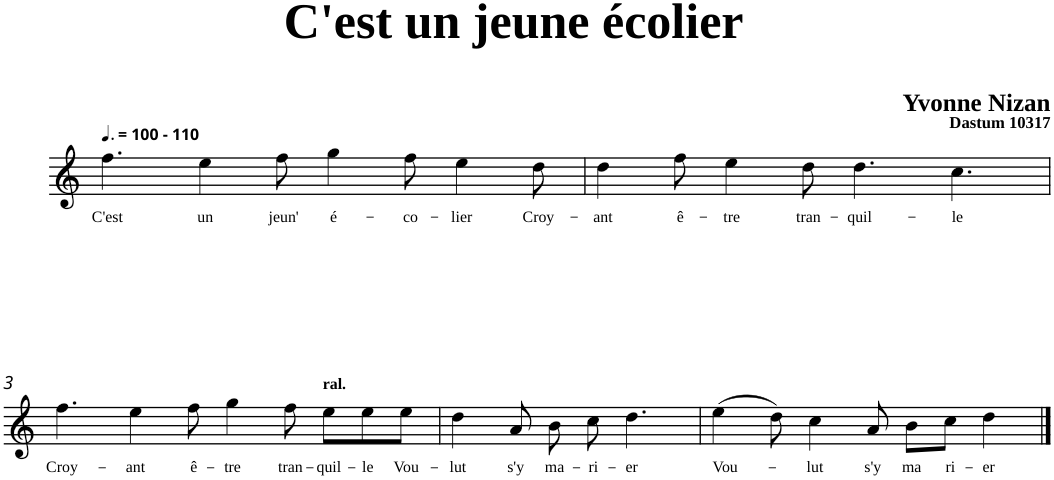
**kern	**text
*part1	*part1
*staff1	*staff1
*clefG2	*
*k[]	*
=1	=1
!LO:TX:a:B:t=- 110	!
!	!LO:LY:b
4.ff\	C'est
!	!LO:LY:b
4ee\	un
!	!LO:LY:b
8ff\	jeun'
!	!LO:LY:b
4gg\	é-
!	!LO:LY:b
8ff\	-co-
!	!LO:LY:b
4ee\	-lier
!	!LO:LY:b
8dd\	Croy-
=2	=2
!	!LO:LY:b
4dd\	-ant
!	!LO:LY:b
8ff\	ê-
!	!LO:LY:b
4ee\	-tre
!	!LO:LY:b
8dd\	tran-
!	!LO:LY:b
[4dd\	-quil-
8ryy	.
!	!LO:LY:b
4.cc\	-le
!!LO:LB:g=z
=3	=3
!	!LO:LY:b
4.ff\	Croy-
8dd\]	.
!	!LO:LY:b
4ee\	-ant
!	!LO:LY:b
8ff\	ê-
!	!LO:LY:b
4gg\	-tre
!LO:TX:a:B:t=ral.	!
!	!LO:LY:b
8ff\	tran-
!	!LO:LY:b
8ee\L	-quil-
!	!LO:LY:b
8ee\	-le
!	!LO:LY:b
8ee\J	Vou-
=4	=4
!	!LO:LY:b
4dd\	-lut
!	!LO:LY:b
8a/	s'y
!	!LO:LY:b
8b\	ma-
!	!LO:LY:b
8cc\	-ri-
!	!LO:LY:b
4.dd\	-er
=5	=5
!	!LO:LY:b
(>4ee\	Vou-
8dd\)	.
!	!LO:LY:b
4cc\	-lut
!	!LO:LY:b
8a/	s'y
!	!LO:LY:b
8b\L	ma
!	!LO:LY:b
8cc\J	ri-
!	!LO:LY:b
4dd\	-er
==	==
*-	*-
